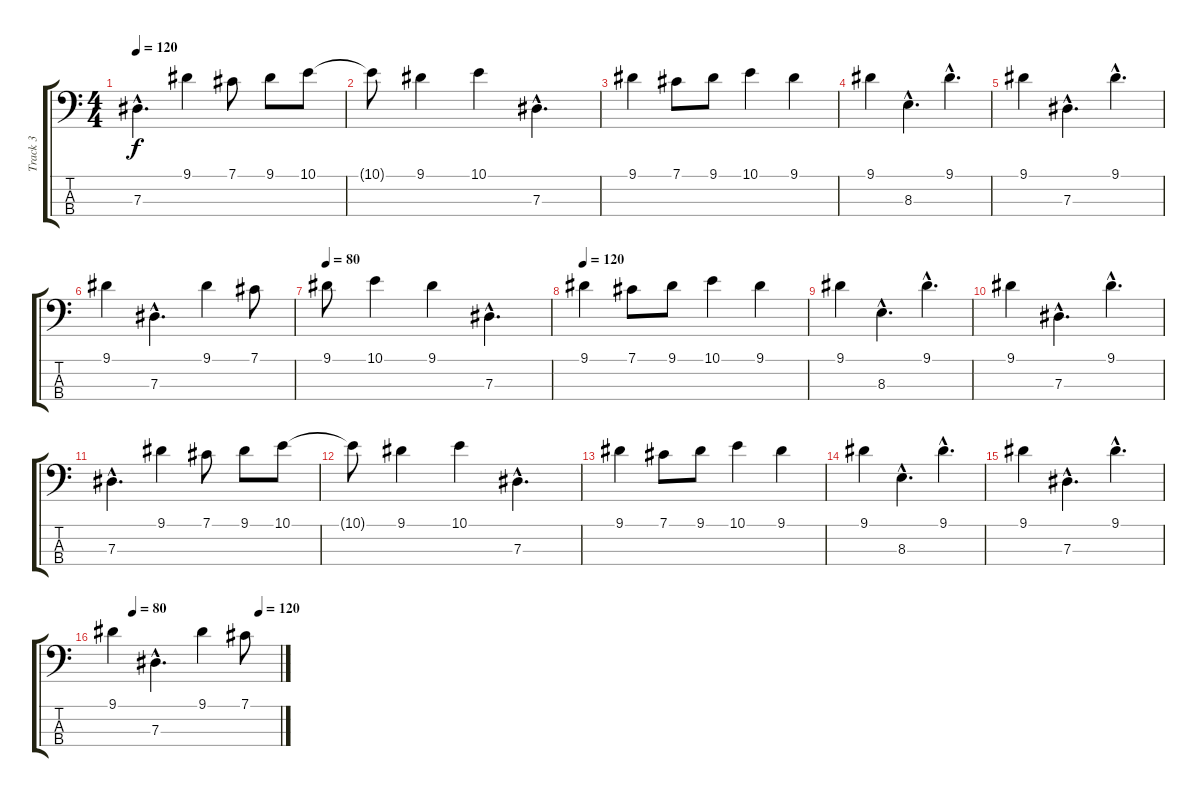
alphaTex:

\track ("Track 3" "Track 3") {instrument electricbasspick}
\staff {score tabs}
\tuning (Gb2 Db2 Ab1 Eb1) {hide}
\ts (4 4)
\tempo 120
\clef f4
\ks c
7.3{hac}.4{d dy f instrument electricbasspick} 9.1.4 7.1.8 9.1.8 10.1.8 |
10.1{t}.8 9.1.4 10.1.4 7.3{hac}.4{d} |
9.1.4 7.1.8 9.1.8 10.1.4 9.1.4 |
9.1.4 8.3{hac}.4{d} 9.1{hac}.4{d} |
9.1.4 7.3{hac}.4{d} 9.1{hac}.4{d} |
9.1.4 7.3{hac}.4{d} 9.1.4 7.1.8 |
\tempo 80
9.1.8 10.1.4 9.1.4 7.3{hac}.4{d} |
\tempo 120
9.1.4 7.1.8 9.1.8 10.1.4 9.1.4 |
9.1.4 8.3{hac}.4{d} 9.1{hac}.4{d} |
9.1.4 7.3{hac}.4{d} 9.1{hac}.4{d} |
7.3{hac}.4{d} 9.1.4 7.1.8 9.1.8 10.1.8 |
10.1{t}.8 9.1.4 10.1.4 7.3{hac}.4{d} |
9.1.4 7.1.8 9.1.8 10.1.4 9.1.4 |
9.1.4 8.3{hac}.4{d} 9.1{hac}.4{d} |
9.1.4 7.3{hac}.4{d} 9.1{hac}.4{d} |
\tempo (80 0.125)
\tempo (120 0.875)
9.1.4 7.3{hac}.4{d} 9.1.4 7.1.8
